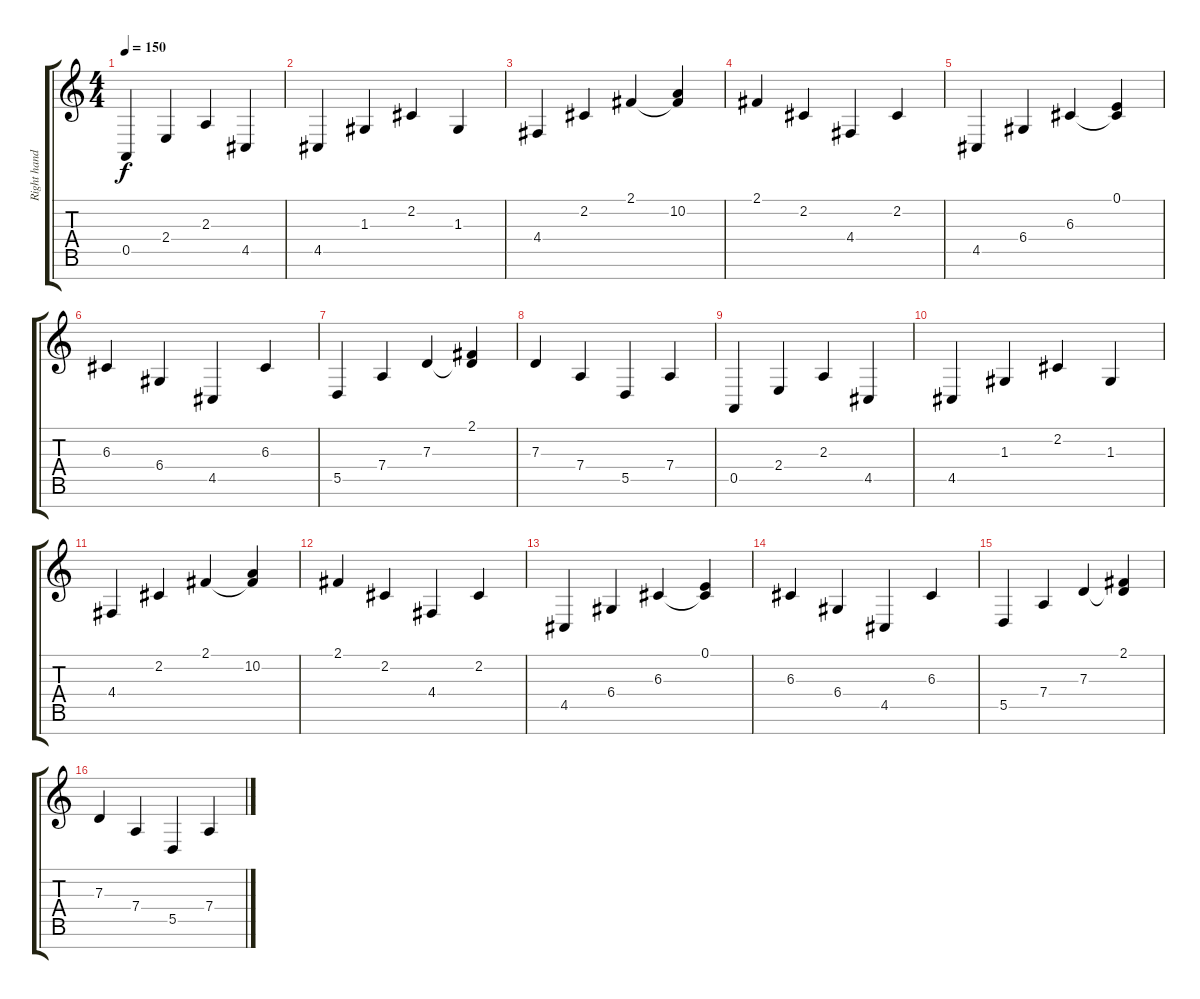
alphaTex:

\track ("Right hand" "Right hand") {instrument acousticgrandpiano}
\staff {score tabs}
\tuning (E4 B3 G3 D3 A2 E2 B1) {hide}
\ts (4 4)
\tempo 150
\clef g2
\ks c
0.5.4{dy f} 2.4.4 2.3.4 4.5.4 |
4.5.4 1.3.4 2.2.4 1.3.4 |
4.4.4 2.2.4 2.1.4 (2.1{t} 10.2).4 |
2.1.4 2.2.4 4.4.4 2.2.4 |
4.5.4 6.4.4 6.3.4 (0.1 6.3{t}).4 |
6.3.4 6.4.4 4.5.4 6.3.4 |
5.5.4 7.4.4 7.3.4 (2.1 7.3{t}).4 |
7.3.4 7.4.4 5.5.4 7.4.4 |
0.5.4 2.4.4 2.3.4 4.5.4 |
4.5.4 1.3.4 2.2.4 1.3.4 |
4.4.4 2.2.4 2.1.4 (2.1{t} 10.2).4 |
2.1.4 2.2.4 4.4.4 2.2.4 |
4.5.4 6.4.4 6.3.4 (0.1 6.3{t}).4 |
6.3.4 6.4.4 4.5.4 6.3.4 |
5.5.4 7.4.4 7.3.4 (2.1 7.3{t}).4 |
7.3.4 7.4.4 5.5.4 7.4.4
